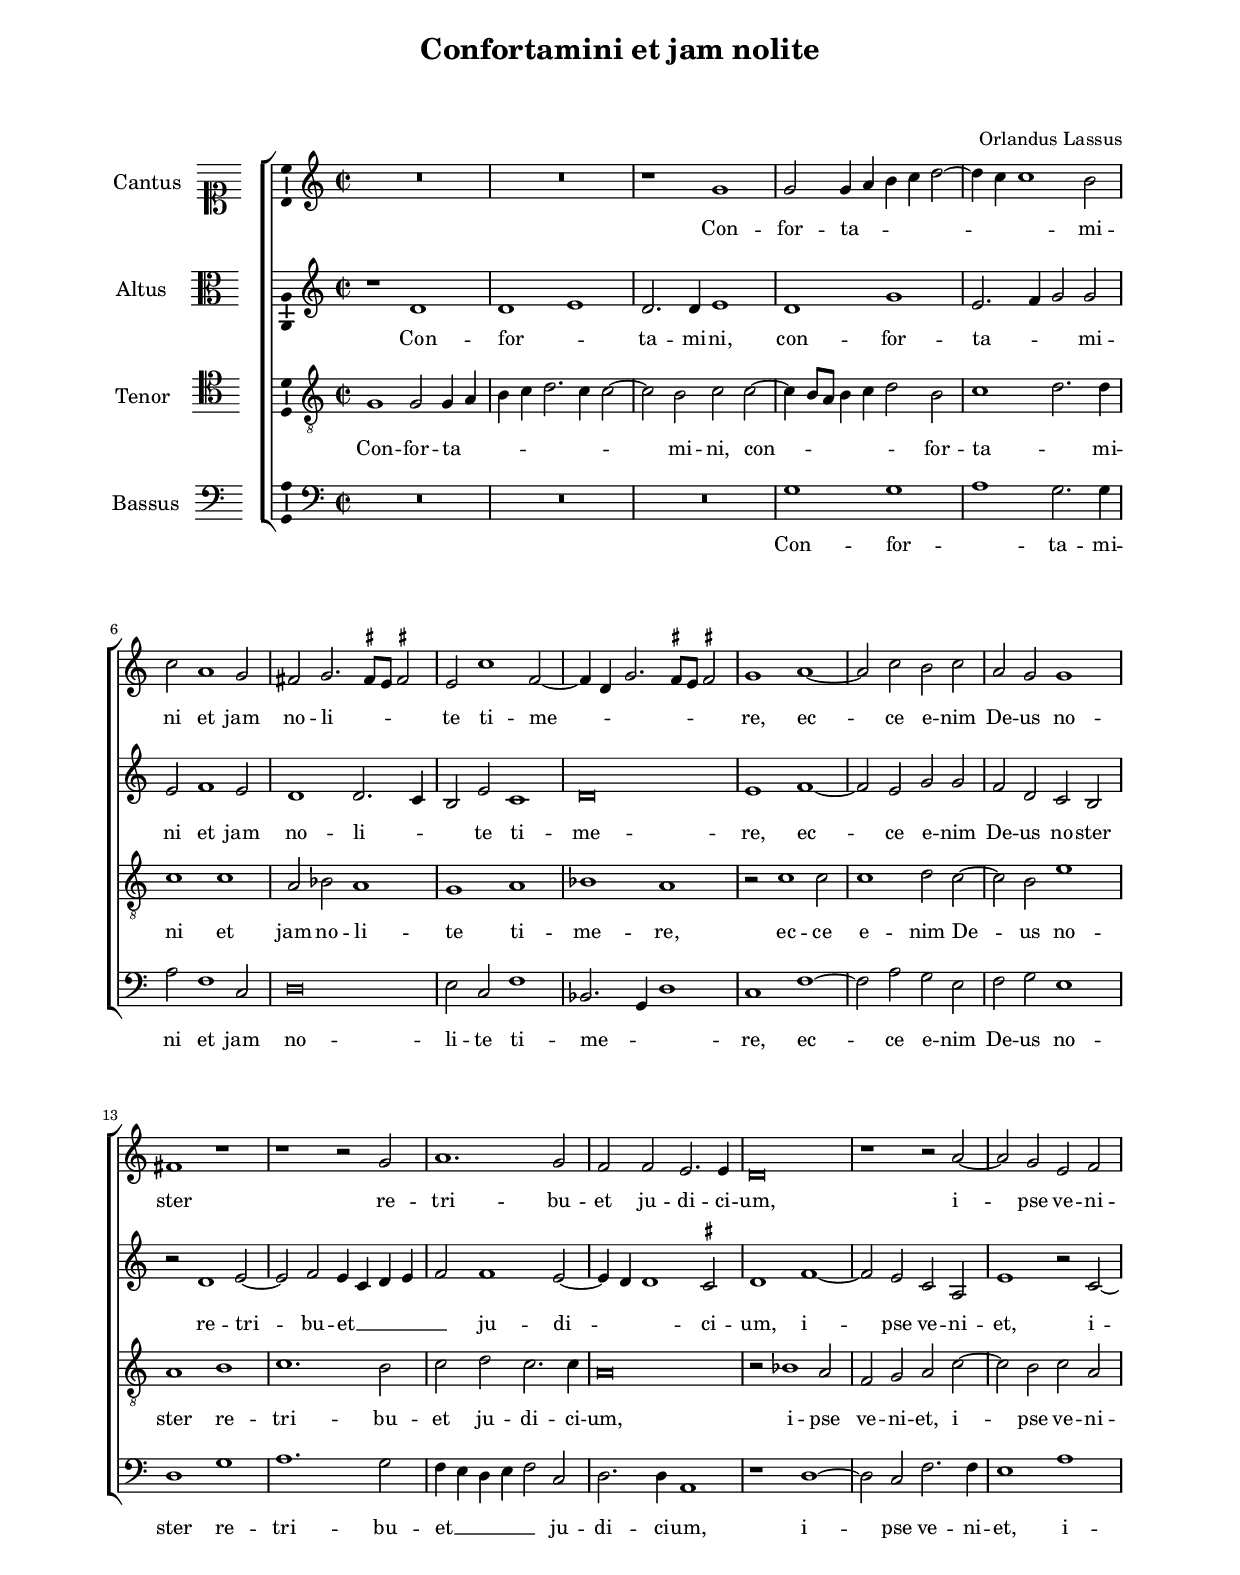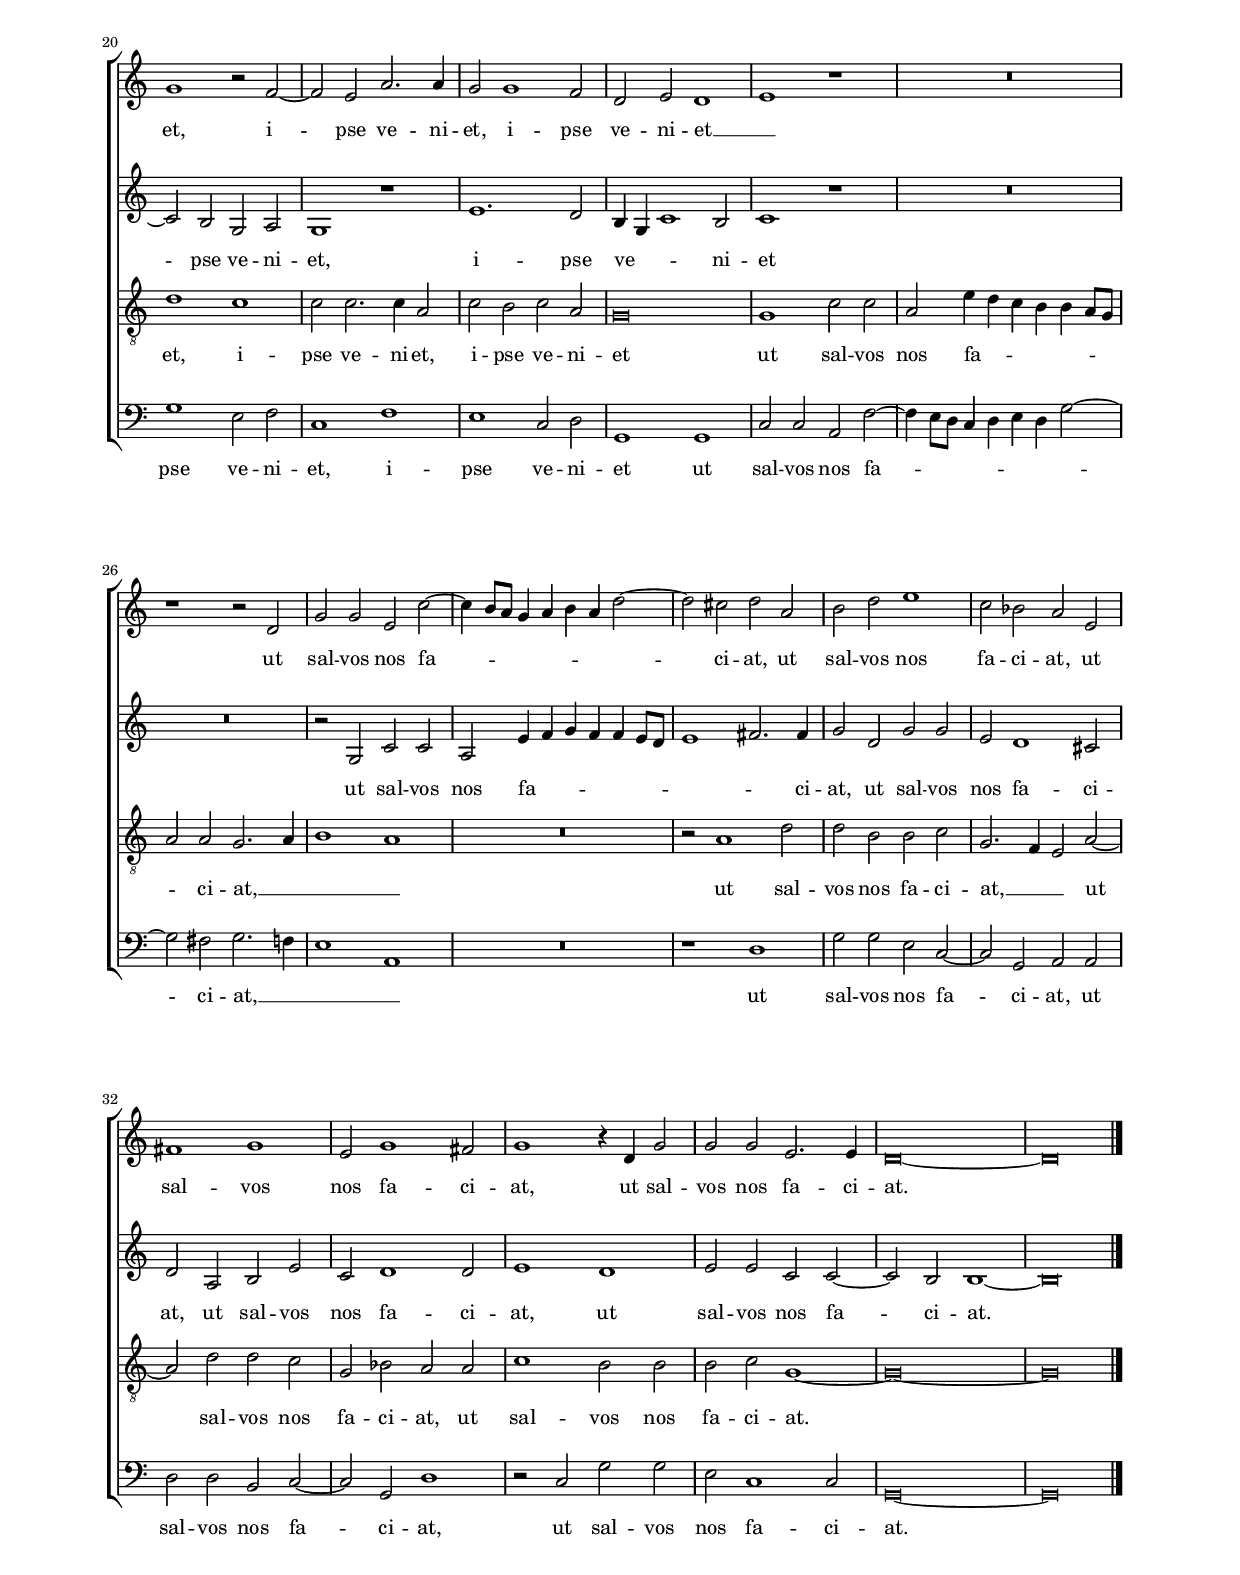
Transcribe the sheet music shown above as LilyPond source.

\header
{
  title = \markup { \column { \bold "Confortamini et jam nolite" \transparent "xx" \transparent "xx" } }
  composer="Orlandus Lassus"
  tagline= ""
}

\version "2.22.0"
\include "deutsch.ly"
#(set-global-staff-size 16)
#(ly:set-option 'point-and-click #f)


	ficta = { \once \set suggestAccidentals = ##t }
	
	forget = #(define-music-function (music) (ly:music?) #{
		\accidentalStyle forget
		$music
		\accidentalStyle default
		#})
    
    m = \melisma
    me = \melismaEnd


\paper
	{
	top-margin = 2 \cm
	bottom-margin = 2 \cm
	left-margin = 2 \cm
	right-margin = 2 \cm
	ragged-bottom = ##f
	ragged-last-bottom = ##f
	print-page-number = ##f
	system-system-spacing = #'((basic-distance . 20) (minimum-distance . 14) (padding . 8) (strechability . 150))
%	systems-per-page = 3
%	min-systems-per-page = 3
	}
    
    
    global = {
	\key c \major
	\time 2/2 \set Score.measureLength = #(ly:make-moment 2/1)
    \set Score.tempoHideNote = ##t
    \tempo 2 = 90
	\skip 1*2*37 \bar "|."
	}


incipitcantus = \markup { \score {
	{
	\set Staff.instrumentName = \markup { \fontsize #1 "Cantus" }
	\key c \major
	\clef soprano
	s4 \bar ""
	}
	\layout  {
	raggedright = ##t
	indent = 1.6 \cm
	line-width = 2.4\cm
	\context { \Staff \remove Time_signature_engraver }
	\override Staff.Clef.Y-extent = #'(0 . 0)
	}} \hspace #1 }
	
      
incipitaltus = \markup { \score {
	{
	\set Staff.instrumentName = \markup { \fontsize #1 "Altus" }
	\key c \major
	\clef alto
	s4 \bar ""
	}
	\layout  {
	raggedright = ##t
	indent = 1.6 \cm
	line-width = 2.4\cm
	\context { \Staff \remove Time_signature_engraver }
	\override Staff.Clef.Y-extent = #'(0 . 0)
	}} \hspace #1 }


incipittenor = \markup { \score {
	{
	\set Staff.instrumentName = \markup { \fontsize #1 "Tenor" }
	\key c \major
	\clef tenor
	s4 \bar ""
	}
	\layout  {
	raggedright = ##t
	indent = 1.6 \cm
	line-width = 2.4\cm
	\context { \Staff \remove Time_signature_engraver }
	\override Staff.Clef.Y-extent = #'(0 . 0)
	}} \hspace #1 }


incipitbassus = \markup { \score {
	{
	\set Staff.instrumentName = \markup { \fontsize #1 "Bassus" }
	\key c \major
	\clef bass
	s4 \bar ""
	}
	\layout  {
	raggedright = ##t
	indent = 1.6 \cm
	line-width = 2.4\cm
	\context { \Staff \remove Time_signature_engraver }
	\override Staff.Clef.Y-extent = #'(0 . 0)
	}} \hspace #1 }


cantus =  \relative c''
	{
	R\breve
	R\breve
	r1 g
	g2 g4 \m a h c d2~
%5
	d4 c c1 \me h2 |
	c2 a1 g2
	fis2 g2. \m \ficta fis!8 e \ficta fis!2 \me
	e2 c'1 f,2~
	f4 \m d g2. \ficta fis8 e \ficta fis!2 \me
%10
	g1 a~ |
	a2 c h c
	a2 g g1
	fis1 r
	r1 r2 g
%15
	a1. g2 |
	f2 f e2. e4
	d\breve
	r1 r2 a'~
	a2 g e f
%20
	g1 r2 f~ |
	f2 e a2. a4
	g2 g1 f2
	d2 e d1 \m
	e1 \me r
%25
	R\breve |
	r1 r2 d
	g2 g e c'~
	c4 \m h8 a g4 a h a d2~
	d2 \me cis d a
%30
	h2 d e1 |
	c2 b a e
	fis1 g
	e2 g1 fis2
	g1 r4 d g2
%35
	g2 g e2. e4 |
	d\breve~
	d\breve
	}


altus =  \relative c'
	{
	r1 d
	d1 \m e \me
	d2. d4 e1
	d1 g
%5
	e2. \m f4 g2 \me g |
	e2 f1 e2
	d1 d2. \m c4
	h2 \me e c1
	d\breve
%10
	e1 f~ |
	f2 e g g
	f2 d c h
	r2 d1 e2~
	e2 f e4 \m c d e
%15
	f2 \me f1 e2~ |
	e4 \m d d1 \me \ficta cis2
	d1 f~
	f2 e c a
	e'1 r2 c~
%20
	c2 h g a |
	g1 r
	e'1. d2
	h4 \m g c1 \me h2
	c1 r
%25
	R\breve |
	R\breve
	r2 g c c
	a2 e'4 \m f g f f e8 d
	e1 fis2. \me fis4
%30
	g2 d g g |
	e2 d1 cis2
	d2 a h e
	c2 d1 d2
	e1 d
%35
	e2 e c c~ |
	c2 h h1~
	h\breve |
	}


tenor =  \relative c'
	{
	g1 g2 g4 \m a
	h4 c d2. c4 c2~
	c2 \me h c c~
	c4 \m h8 a h4 c d2 \me h
%5
	c1 \m d2. \me d4 |
	c1 c
	a2 b a1
	g1 a
	b1 a
%10
	r2 c1 c2 |
	c1 d2 c~
	c2 h e1
	a,1 h
	c1. h2
%15
	c2 d c2. c4 |
	a\breve
	r2 b1 a2
	f2 g a c~
	c2 h c a
%20
	d1 c |
	c2 c2. c4 a2
	c2 h c a
	g\breve
	g1 c2 c
%25
	a2 e'4 \m d c h h a8 g |
	a2 \me a g2. \m a4
	h1 a \me
	R\breve
	r2 a1 d2
%30
	d2 h h c |
	g2. \m f4 e2 \me a~
	a2 d d c
	g2 b a a
	c1 h2 h
%35
	h2 c g1~ |
	g\breve~
	g\breve |
	}


bassus  =  \relative c
	{
	R\breve
	R\breve
	R\breve
	g'1 g \m
%5
	a1 \me g2. g4 |
	a2 f1 c2
	d\breve
	e2 c f1
	b,2. \m g4 d'1 \me
%10
	c1 f~ |
	f2 a g e
	f2 g e1
	d1 g
	a1. g2
%15
	f4 \m e d e f2 \me c |
	d2. d4 a1
	r1 d~
	d2 c f2. f4
	e1 a
%20
	g1 e2 f |
	c1 f
	e1 c2 d
	g,1 g
	c2 c a f'~
%25
	f4 \m e8 d c4 d e d g2~ |
	g2 \me fis g2. \m f4
	e1 a, \me
	R\breve
	r1 d
%30
	g2 g e c~ |
	c2 g a a
	d2 d h c~
	c2 g d'1
	r2 c g' g
%35
	e2 c1 c2 |
	g\breve~
	g\breve |
	}
	
lyricscantus = \lyricmode {
	Con -- for -- ta -- mi -- ni et jam no -- li -- te ti -- me -- re,
	ec -- ce e -- nim De -- us no -- ster
	re -- tri -- bu -- et ju -- di -- ci -- um,
	i -- pse ve -- ni -- et,
	i -- pse ve -- ni -- et,
	i -- pse ve -- ni -- et __
	ut sal -- vos nos fa -- ci -- at,
	ut sal -- vos nos fa -- ci -- at,
	ut sal -- vos nos fa -- ci -- at,
	ut sal -- vos nos fa -- ci -- at.
	}


lyricsaltus = \lyricmode {
	Con -- for -- ta -- mi -- ni,
	con -- for -- ta -- mi -- ni et jam no -- li -- te ti -- me -- re,
	ec -- ce e -- nim De -- us no -- ster
	re -- tri -- bu -- et __ ju -- di -- ci -- um,
	i -- pse ve -- ni -- et,
	i -- pse ve -- ni -- et,
	i -- pse ve -- ni -- et
	ut sal -- vos nos fa -- ci -- at,
	ut sal -- vos nos fa -- ci -- at,
	ut sal -- vos nos fa -- ci -- at,
	ut sal -- vos nos fa -- ci -- at.
	}
	

lyricstenor = \lyricmode {
	Con -- for -- ta -- mi -- ni,
	con -- for -- ta -- mi -- ni et jam no -- li -- te ti -- me -- re,
	ec -- ce e -- nim De -- us no -- ster
	re -- tri -- bu -- et ju -- di -- ci -- um,
	i -- pse ve -- ni -- et,
	i -- pse ve -- ni -- et,
	i -- pse ve -- ni -- et,
	i -- pse ve -- ni -- et
	ut sal -- vos nos fa -- ci -- at, __
	ut sal -- vos nos fa -- ci -- at, __
	ut sal -- vos nos fa -- ci -- at,
	ut sal -- vos nos fa -- ci -- at.
	}


lyricsbassus = \lyricmode {
	Con -- for -- ta -- mi -- ni et jam no -- li -- te ti -- me -- re,
	ec -- ce e -- nim De -- us no -- ster
	re -- tri -- bu -- et __ ju -- di -- ci -- um,
	i -- pse ve -- ni -- et,
	i -- pse ve -- ni -- et,
	i -- pse ve -- ni -- et
	ut sal -- vos nos fa -- ci -- at, __
	ut sal -- vos nos fa -- ci -- at,
	ut sal -- vos nos fa -- ci -- at,
	ut sal -- vos nos fa -- ci -- at.
	}
	

\score
{  
	\new ChoirStaff \with { \override StaffGrouper.staff-staff-spacing.basic-distance = #13 }
	<<
	
	\new Staff << \global
	\new Voice="v1" {
		\set Staff.instrumentName=\incipitcantus
		\set Staff.midiInstrument = "reed organ"
		\clef "treble"
		\cantus }
	\new Lyrics \lyricsto "v1" {\lyricscantus }
	>>
	
	
	\new Staff << \global
	\new Voice="v2" {
		\set Staff.instrumentName=\incipitaltus
		\set Staff.midiInstrument = "reed organ"
		\clef "treble" 
		\altus}
	\new Lyrics \lyricsto "v2" {\lyricsaltus }
	>>

	
	\new Staff << \global
	\new Voice="v3" {
		\set Staff.instrumentName=\incipittenor
		\set Staff.midiInstrument = "reed organ"
		\clef "G_8"
		\tenor }
	\new Lyrics \lyricsto "v3" {\lyricstenor }
	>>
	
	
	\new Staff << \global
	\new Voice="v4" {
		\set Staff.instrumentName=\incipitbassus
		\set Staff.midiInstrument = "reed organ"
		\clef "bass" 
		\bassus }
	\new Lyrics \lyricsto "v4" {\lyricsbassus}
	>>
	
	>>
		
	\layout
	{
	indent = 2.6 \cm
	\context { \Lyrics \override VerticalAxisGroup.nonstaff-relatedstaff-spacing.padding = #2 }
	\context { \Staff \override TimeSignature.break-visibility = #end-of-line-invisible }
	\context { \Staff \consists "Ambitus_engraver" }
	\context { \Score \override BarNumber.padding = #2 }
	\context { \Voice \override NoteHead.style = #'baroque }
	}
	
\midi
	{
	}
	
}


% EOF
